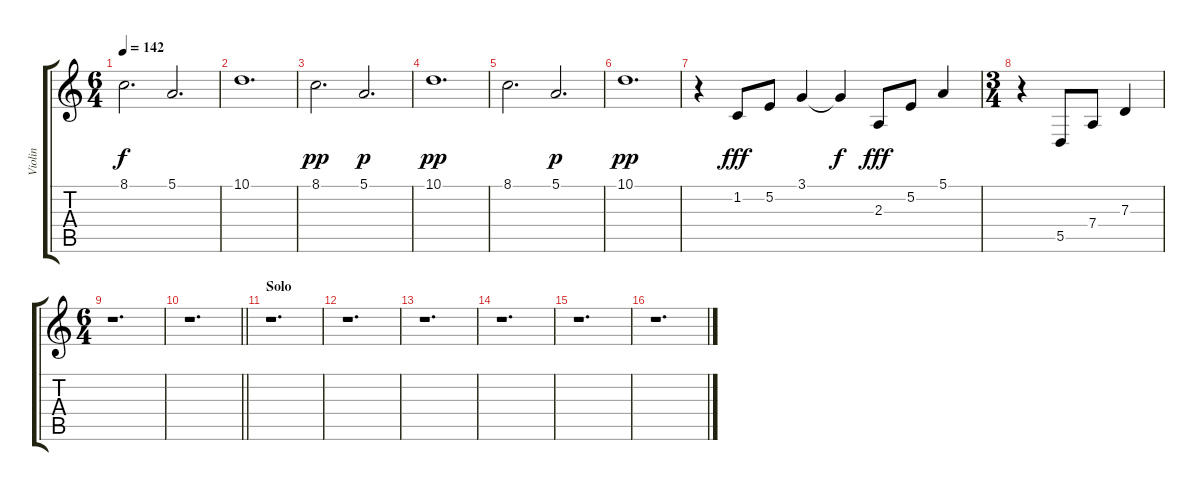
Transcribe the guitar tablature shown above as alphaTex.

\track ("Violin" "Violin") {instrument synthstrings2}
\staff {score tabs}
\tuning (E4 B3 G3 D3 A2 E2) {hide}
\ts (6 4)
\tempo 142
\clef g2
\ks c
8.1.2{d dy f} 5.1.2{d} |
10.1.1{d} |
8.1.2{d dy pp} 5.1.2{d dy p} |
10.1.1{d dy pp} |
8.1.2{d} 5.1.2{d dy p} |
10.1.1{d dy pp} |
r.4 1.2.8{dy fff} 5.2.8 3.1.4 3.1{t}.4{dy f} 2.3.8{dy fff} 5.2.8 5.1.4 |
\ts (3 4)
r.4 5.5.8 7.4.8 7.3.4 |
\ts (6 4)
r.1{d} |
\barLineRight lightlight
r.1{d} |
\section ("" "Solo")
r.1{d} |
r.1{d} |
r.1{d} |
r.1{d} |
r.1{d} |
r.1{d}
